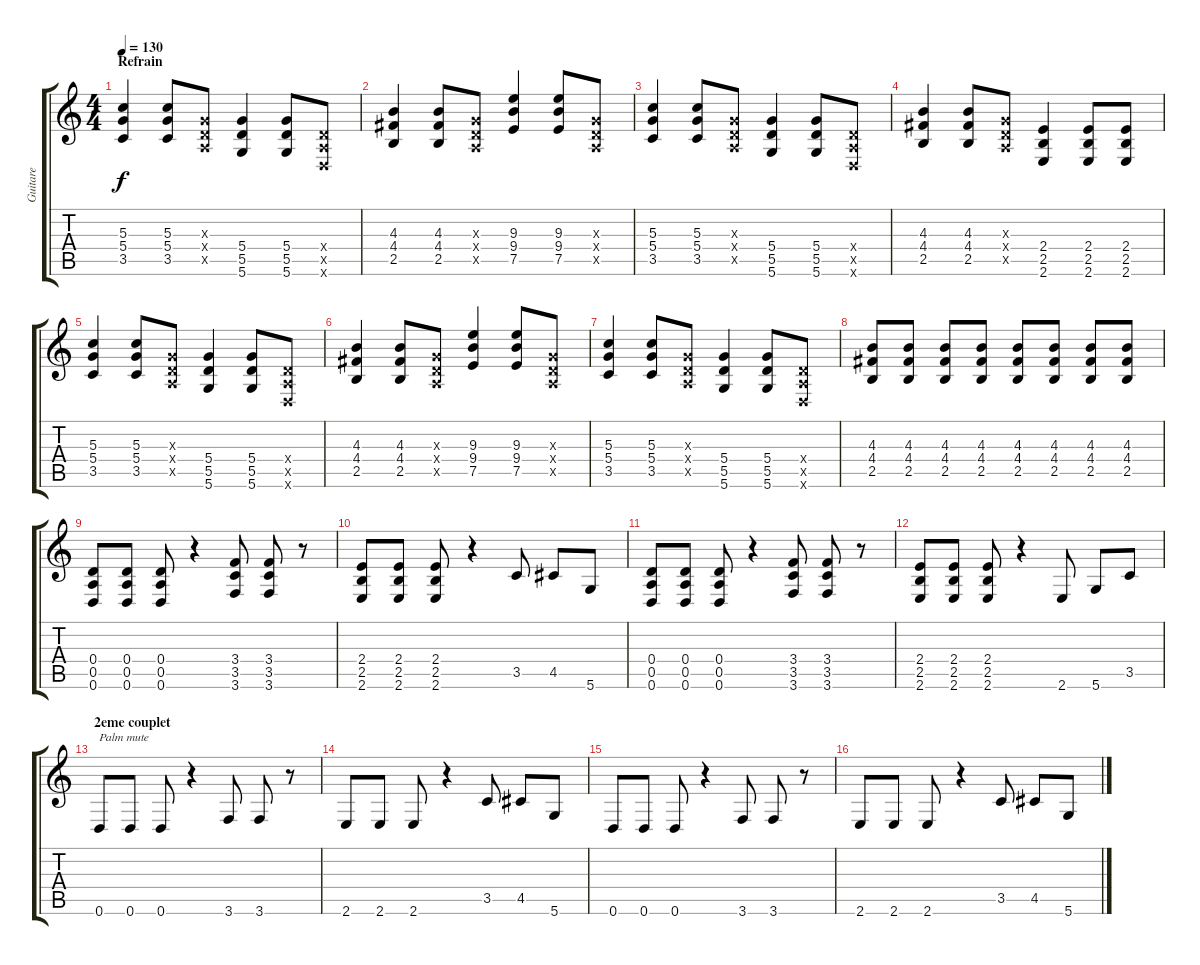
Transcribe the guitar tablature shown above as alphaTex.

\track ("Guitare" "Guitare") {instrument distortionguitar}
\staff {score tabs}
\tuning (E4 B3 G3 D3 A2 D2) {hide}
\ts (4 4)
\section ("" "Refrain")
\tempo 130
\clef g2
\ks c
(5.3 5.4 3.5).4{dy f} (5.3 5.4 3.5).8 (0.3{x} 0.4{x} 0.5{x}).8 (5.4 5.5 5.6).4 (5.4 5.5 5.6).8 (0.4{x} 0.5{x} 0.6{x}).8 |
(4.3 4.4 2.5).4 (4.3 4.4 2.5).8 (0.3{x} 0.4{x} 0.5{x}).8 (9.3 9.4 7.5).4 (9.3 9.4 7.5).8 (0.3{x} 0.4{x} 0.5{x}).8 |
(5.3 5.4 3.5).4 (5.3 5.4 3.5).8 (0.3{x} 0.4{x} 0.5{x}).8 (5.4 5.5 5.6).4 (5.4 5.5 5.6).8 (0.4{x} 0.5{x} 0.6{x}).8 |
(4.3 4.4 2.5).4 (4.3 4.4 2.5).8 (0.3{x} 0.4{x} 0.5{x}).8 (2.4 2.5 2.6).4 (2.4 2.5 2.6).8 (2.4 2.5 2.6).8 |
(5.3 5.4 3.5).4 (5.3 5.4 3.5).8 (0.3{x} 0.4{x} 0.5{x}).8 (5.4 5.5 5.6).4 (5.4 5.5 5.6).8 (0.4{x} 0.5{x} 0.6{x}).8 |
(4.3 4.4 2.5).4 (4.3 4.4 2.5).8 (0.3{x} 0.4{x} 0.5{x}).8 (9.3 9.4 7.5).4 (9.3 9.4 7.5).8 (0.3{x} 0.4{x} 0.5{x}).8 |
(5.3 5.4 3.5).4 (5.3 5.4 3.5).8 (0.3{x} 0.4{x} 0.5{x}).8 (5.4 5.5 5.6).4 (5.4 5.5 5.6).8 (0.4{x} 0.5{x} 0.6{x}).8 |
(4.3 4.4 2.5).8 (4.3 4.4 2.5).8 (4.3 4.4 2.5).8 (4.3 4.4 2.5).8 (4.3 4.4 2.5).8 (4.3 4.4 2.5).8 (4.3 4.4 2.5).8 (4.3 4.4 2.5).8 |
(0.4 0.5 0.6).8 (0.4 0.5 0.6).8 (0.4 0.5 0.6).8 r.4 (3.4 3.5 3.6).8 (3.4 3.5 3.6).8 r.8 |
(2.4 2.5 2.6).8 (2.4 2.5 2.6).8 (2.4 2.5 2.6).8 r.4 3.5.8 4.5.8 5.6.8 |
(0.4 0.5 0.6).8 (0.4 0.5 0.6).8 (0.4 0.5 0.6).8 r.4 (3.4 3.5 3.6).8 (3.4 3.5 3.6).8 r.8 |
(2.4 2.5 2.6).8 (2.4 2.5 2.6).8 (2.4 2.5 2.6).8 r.4 2.6.8 5.6.8 3.5.8 |
\section ("" "2eme couplet")
0.6.8{txt "Palm mute"} 0.6.8 0.6.8 r.4 3.6.8 3.6.8 r.8 |
2.6.8 2.6.8 2.6.8 r.4 3.5.8 4.5.8 5.6.8 |
0.6.8 0.6.8 0.6.8 r.4 3.6.8 3.6.8 r.8 |
2.6.8 2.6.8 2.6.8 r.4 3.5.8 4.5.8 5.6.8
